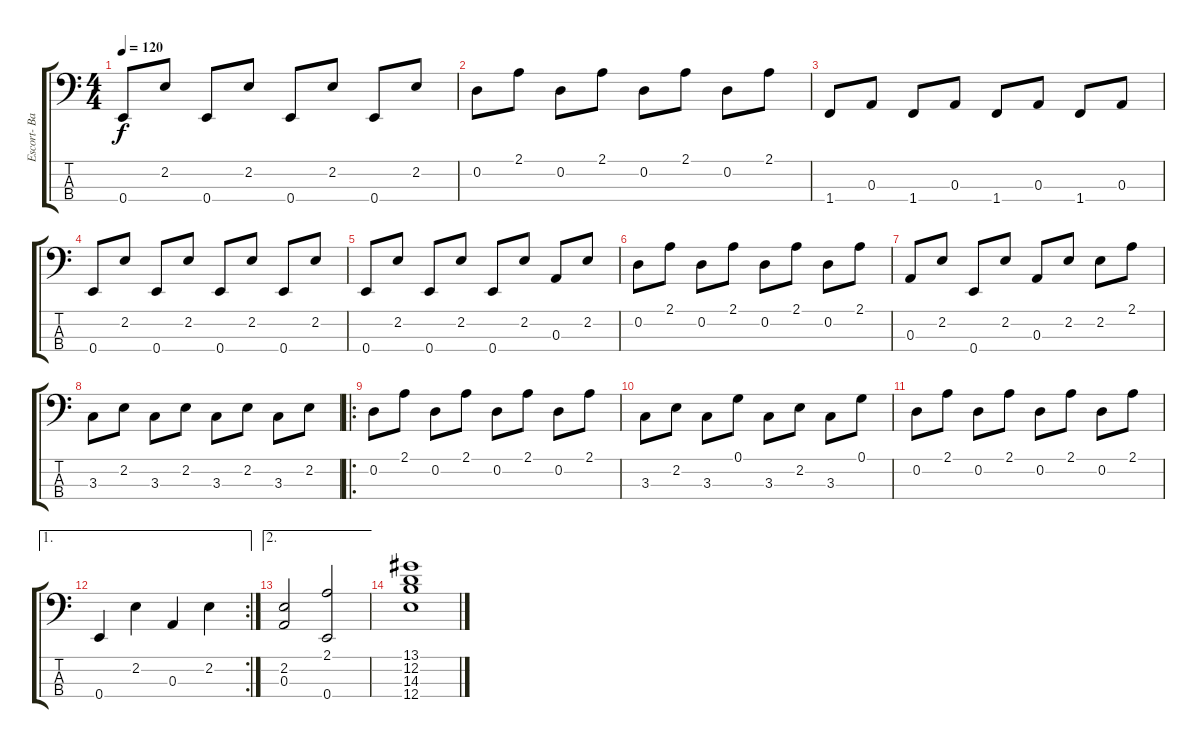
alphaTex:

\track ("Escort- Bass" "Escort- Ba") {instrument electricbassfinger}
\staff {score tabs}
\tuning (G2 D2 A1 E1) {hide}
\ts (4 4)
\tempo 120
\clef f4
\ks c
0.4.8{dy f} 2.2.8 0.4.8 2.2.8 0.4.8 2.2.8 0.4.8 2.2.8 |
0.2.8 2.1.8 0.2.8 2.1.8 0.2.8 2.1.8 0.2.8 2.1.8 |
1.4.8 0.3.8 1.4.8 0.3.8 1.4.8 0.3.8 1.4.8 0.3.8 |
0.4.8 2.2.8 0.4.8 2.2.8 0.4.8 2.2.8 0.4.8 2.2.8 |
0.4.8 2.2.8 0.4.8 2.2.8 0.4.8 2.2.8 0.3.8 2.2.8 |
0.2.8 2.1.8 0.2.8 2.1.8 0.2.8 2.1.8 0.2.8 2.1.8 |
0.3.8 2.2.8 0.4.8 2.2.8 0.3.8 2.2.8 2.2.8 2.1.8 |
3.3.8 2.2.8 3.3.8 2.2.8 3.3.8 2.2.8 3.3.8 2.2.8 |
\ro
0.2.8 2.1.8 0.2.8 2.1.8 0.2.8 2.1.8 0.2.8 2.1.8 |
3.3.8 2.2.8 3.3.8 0.1.8 3.3.8 2.2.8 3.3.8 0.1.8 |
0.2.8 2.1.8 0.2.8 2.1.8 0.2.8 2.1.8 0.2.8 2.1.8 |
\ae 1
\rc 2
0.4.4 2.2.4 0.3.4 2.2.4 |
\ae 2
(2.2 0.3).2 (2.1 0.4).2 |
(13.1 12.2 14.3 12.4).1
